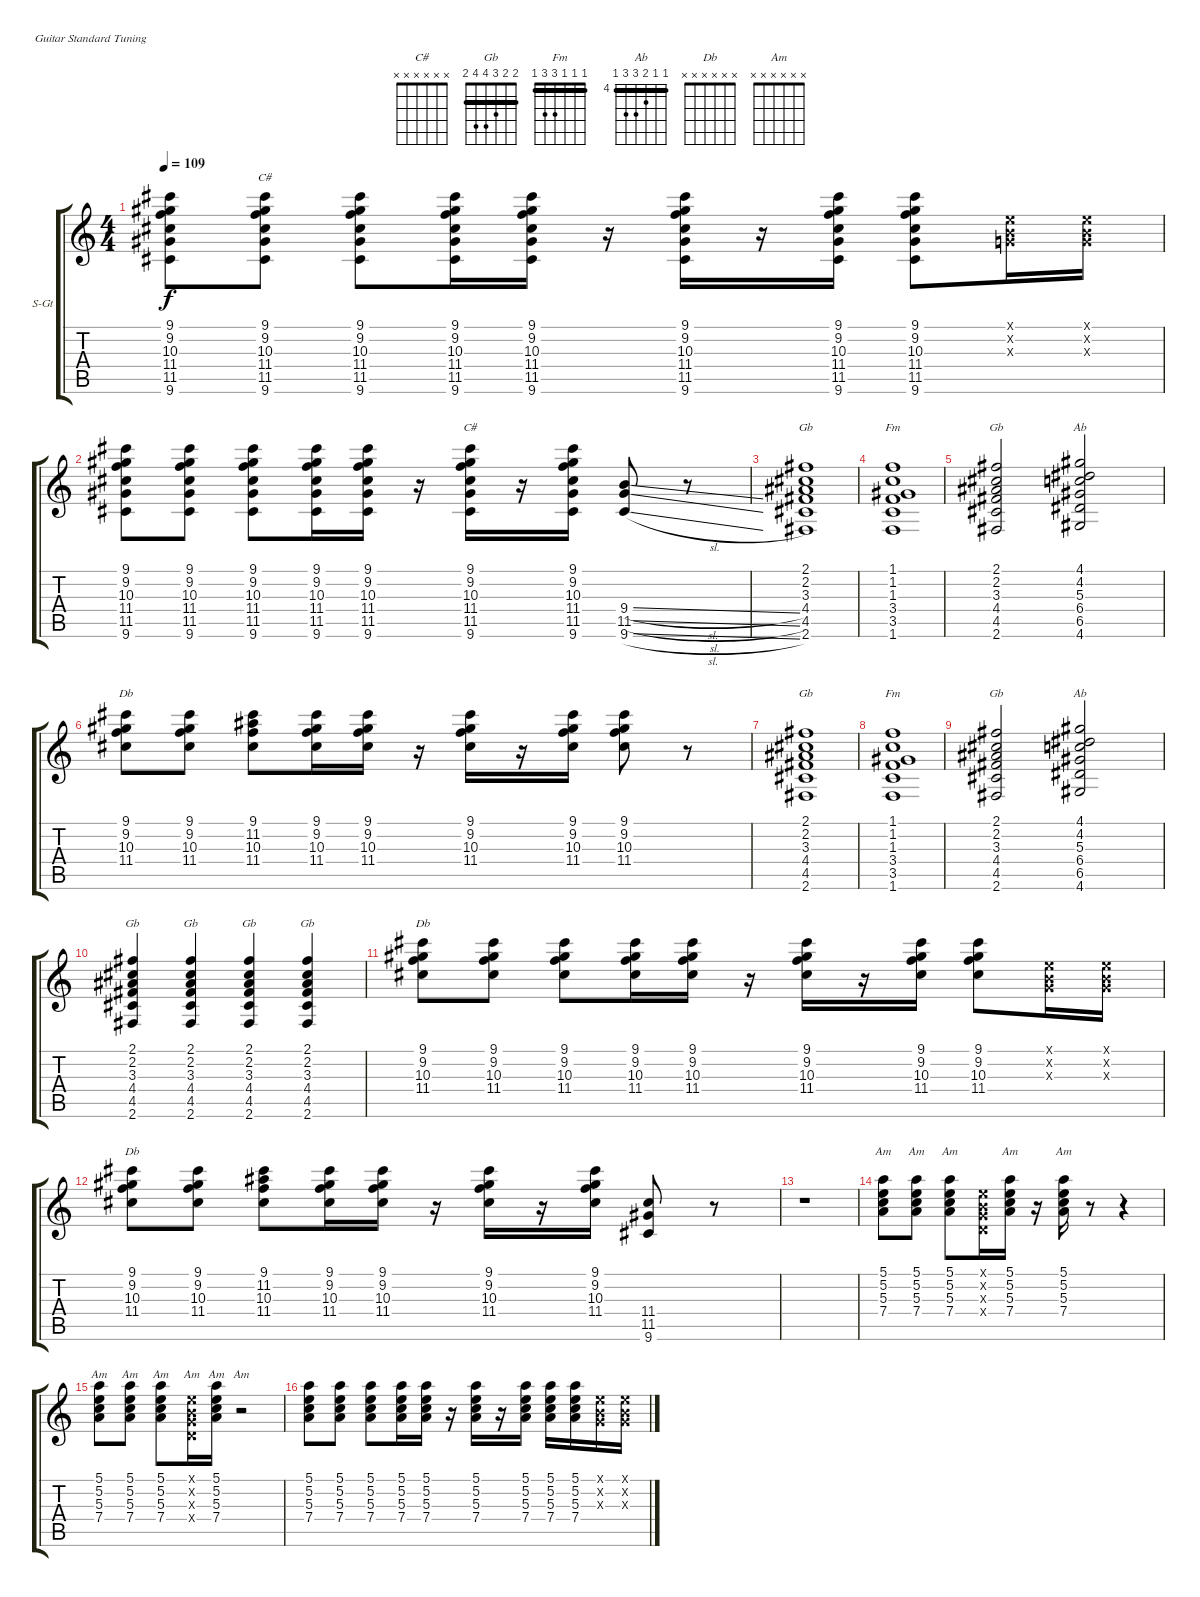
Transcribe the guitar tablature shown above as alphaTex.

\bracketExtendMode groupsimilarinstruments
\firstSystemTrackNameOrientation horizontal
\otherSystemsTrackNameOrientation horizontal
\track ("Guitar" "S-Gt") {instrument acousticgrandpiano}
\staff {score tabs}
\tuning (E4 B3 G3 D3 A2 E2)
\displaytranspose 12
\chord ("C#" x x x x x x)
\chord ("Gb" 2 2 3 4 4 2) {barre (2 2)}
\chord ("Fm" 1 1 1 3 3 1) {barre (1 1 1)}
\chord ("Ab" 4 4 5 6 6 4) {firstfret 4 barre (4 4)}
\chord ("Db" x x x x x x)
\chord ("Am" x x x x x x)
\ts (4 4)
\tempo 109
\clef g2
\ks c
(9.1 9.2 10.3 11.4 11.5 9.6).8{dy f} (9.1 9.2 10.3 11.4 11.5 9.6).8{ch "C#"} (9.1 9.2 10.3 11.4 11.5 9.6).8 (9.1 9.2 10.3 11.4 11.5 9.6).16 (9.1 9.2 10.3 11.4 11.5 9.6).16 r.16 (9.1 9.2 10.3 11.4 11.5 9.6).16 r.16 (9.1 9.2 10.3 11.4 11.5 9.6).16 (9.1 9.2 10.3 11.4 11.5 9.6).8 (0.1{x} 0.2{x} 0.3{x}).16 (0.1{x} 0.2{x} 0.3{x}).16 |
(9.1 9.2 10.3 11.4 11.5 9.6).8 (9.1 9.2 10.3 11.4 11.5 9.6).8 (9.1 9.2 10.3 11.4 11.5 9.6).8 (9.1 9.2 10.3 11.4 11.5 9.6).16 (9.1 9.2 10.3 11.4 11.5 9.6).16 r.16 (9.1 9.2 10.3 11.4 11.5 9.6).16{ch "C#"} r.16 (9.1 9.2 10.3 11.4 11.5 9.6).16 (9.4{sl} 11.5{sl} 9.6{sl}).8 r.8 |
(2.1 2.2 3.3 4.4 4.5 2.6).1{ch "Gb"} |
(1.1 1.2 1.3 3.4 3.5 1.6).1{ch "Fm"} |
(2.1 2.2 3.3 4.4 4.5 2.6).2{ch "Gb"} (4.1 4.2 5.3 6.4 6.5 4.6).2{ch "Ab"} |
(9.1 9.2 10.3 11.4).8{ch "Db"} (9.1 9.2 10.3 11.4).8 (9.1 11.2 10.3 11.4).8 (9.1 9.2 10.3 11.4).16 (9.1 9.2 10.3 11.4).16 r.16 (9.1 9.2 10.3 11.4).16 r.16 (9.1 9.2 10.3 11.4).16 (9.1 9.2 10.3 11.4).8 r.8 |
(2.1 2.2 3.3 4.4 4.5 2.6).1{ch "Gb"} |
(1.1 1.2 1.3 3.4 3.5 1.6).1{ch "Fm"} |
(2.1 2.2 3.3 4.4 4.5 2.6).2{ch "Gb"} (4.1 4.2 5.3 6.4 6.5 4.6).2{ch "Ab"} |
(2.1 2.2 3.3 4.4 4.5 2.6).4{ch "Gb"} (2.1 2.2 3.3 4.4 4.5 2.6).4{ch "Gb"} (2.1 2.2 3.3 4.4 4.5 2.6).4{ch "Gb"} (2.1 2.2 3.3 4.4 4.5 2.6).4{ch "Gb"} |
(9.1 9.2 10.3 11.4).8{ch "Db"} (9.1 9.2 10.3 11.4).8 (9.1 9.2 10.3 11.4).8 (9.1 9.2 10.3 11.4).16 (9.1 9.2 10.3 11.4).16 r.16 (9.1 9.2 10.3 11.4).16 r.16 (9.1 9.2 10.3 11.4).16 (9.1 9.2 10.3 11.4).8 (0.1{x} 0.2{x} 0.3{x}).16 (0.1{x} 0.2{x} 0.3{x}).16 |
(9.1 9.2 10.3 11.4).8{ch "Db"} (9.1 9.2 10.3 11.4).8 (9.1 11.2 10.3 11.4).8 (9.1 9.2 10.3 11.4).16 (9.1 9.2 10.3 11.4).16 r.16 (9.1 9.2 10.3 11.4).16 r.16 (9.1 9.2 10.3 11.4).16 (11.4 11.5 9.6).8 r.8 |
r.1 |
(5.1 5.2 5.3 7.4).8{ch "Am"} (5.1 5.2 5.3 7.4).8{ch "Am"} (5.1 5.2 5.3 7.4).8{ch "Am"} (0.1{x} 0.2{x} 0.3{x} 0.4{x}).16 (5.1 5.2 5.3 7.4).16{ch "Am"} r.16 (5.1 5.2 5.3 7.4).16{ch "Am"} r.8 r.4 |
(5.1 5.2 5.3 7.4).8{ch "Am"} (5.1 5.2 5.3 7.4).8{ch "Am"} (5.1 5.2 5.3 7.4).8{ch "Am"} (0.1{x} 0.2{x} 0.3{x} 0.4{x}).16{ch "Am"} (5.1 5.2 5.3 7.4).16{ch "Am"} r.2{ch "Am"} |
(5.1 5.2 5.3 7.4).8 (5.1 5.2 5.3 7.4).8 (5.1 5.2 5.3 7.4).8 (5.1 5.2 5.3 7.4).16 (5.1 5.2 5.3 7.4).16 r.16 (5.1 5.2 5.3 7.4).16 r.16 (5.1 5.2 5.3 7.4).16 (5.1 5.2 5.3 7.4).16 (5.1 5.2 5.3 7.4).16 (0.1{x} 0.2{x} 0.3{x}).16 (0.1{x} 0.2{x} 0.3{x}).16
